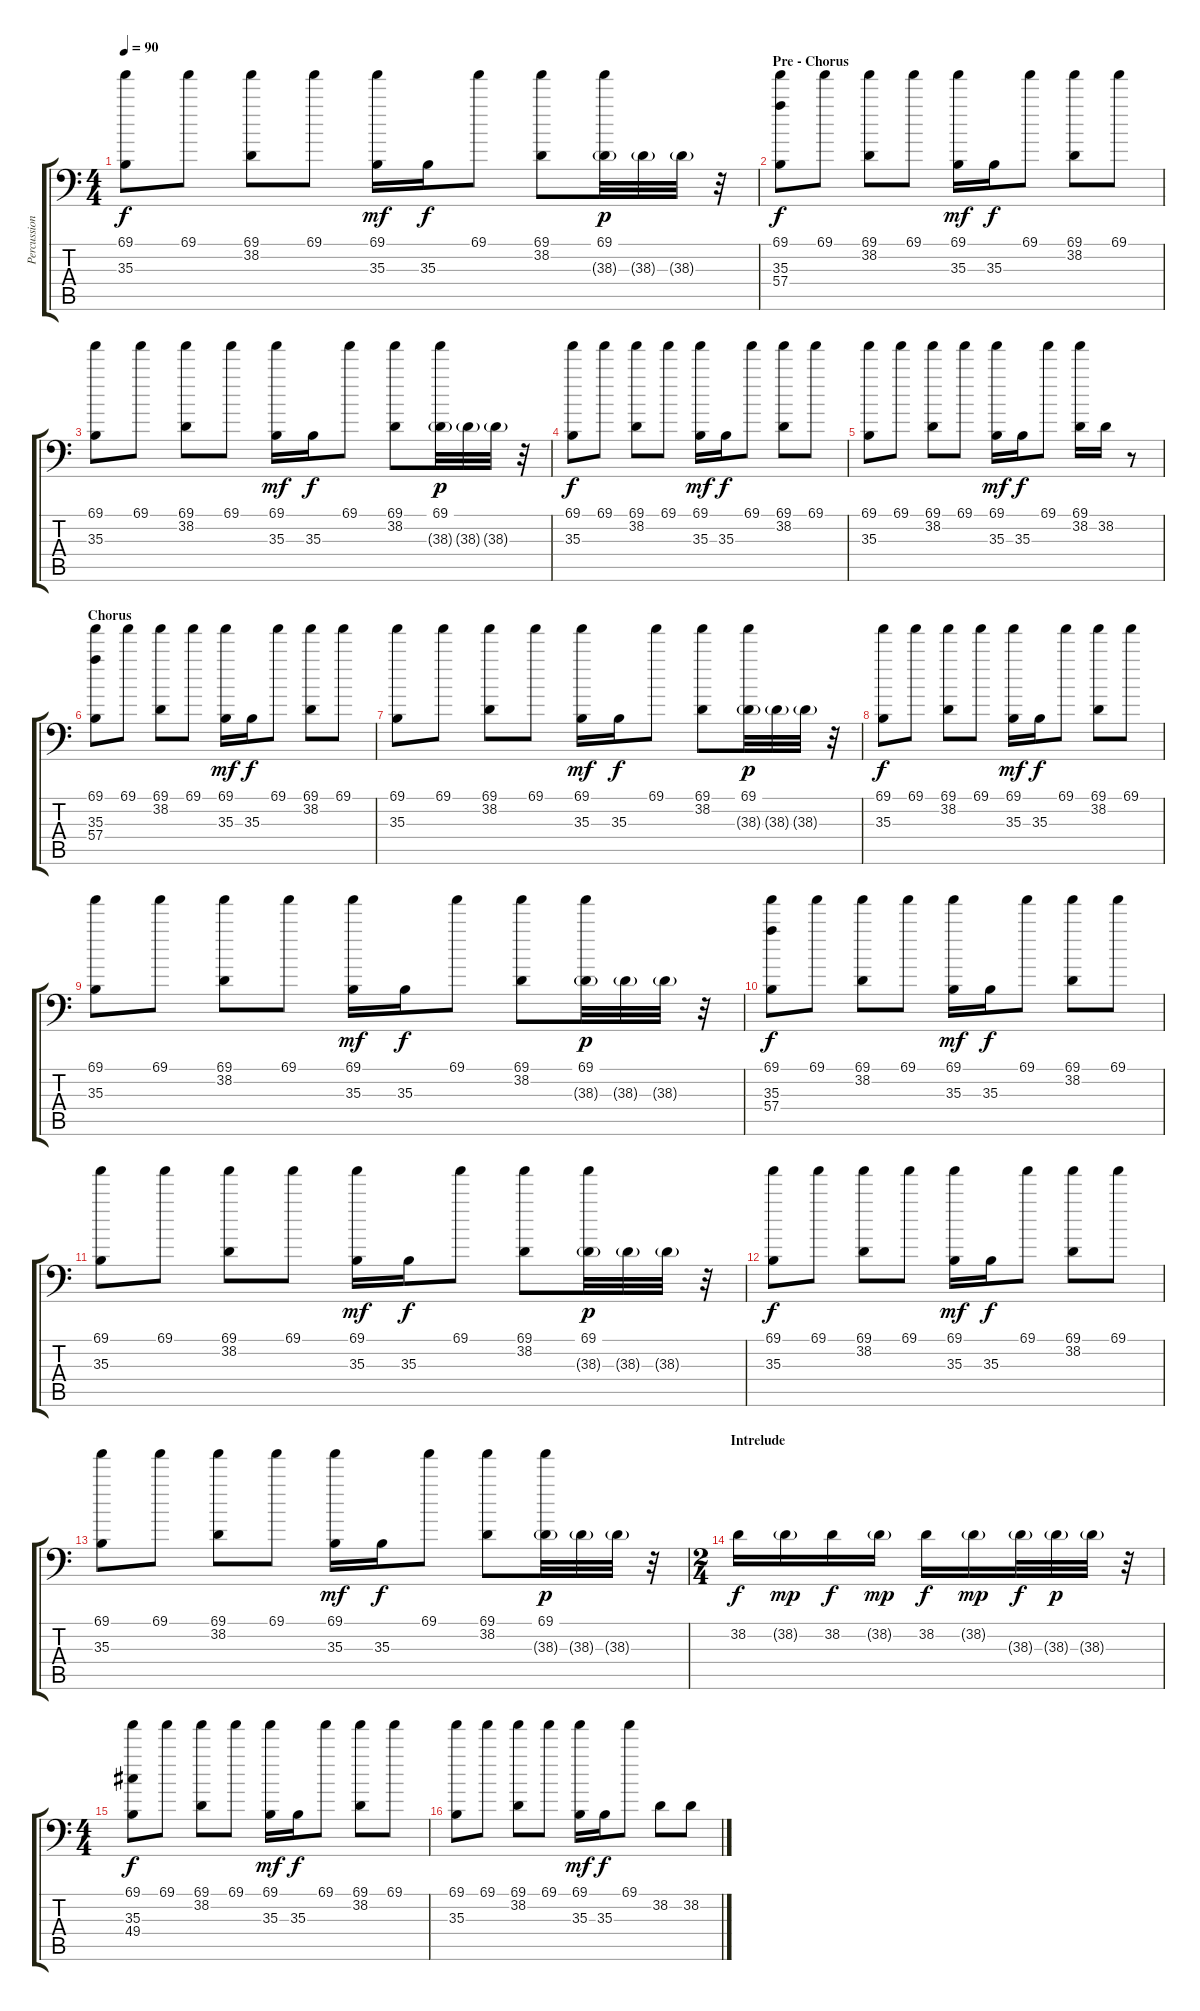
\track ("Percussion" "Percussion") {instrument acousticgrandpiano}
\staff {score tabs}
\tuning (C-1 C-1 C-1 C-1 C-1 C-1) {hide}
\ts (4 4)
\tempo 90
\clef f4
\ks c
(69.1 35.3).8{dy f} 69.1.8 (69.1 38.2).8 69.1.8 (69.1 35.3).16{dy mf} 35.3.16{dy f} 69.1.8 (69.1 38.2).8 (69.1 38.3{g}).32{dy p} 38.3{g}.32 38.3{g}.32 r.32 |
\section ("" "Pre - Chorus")
(69.1 35.3 57.4).8{dy f} 69.1.8 (69.1 38.2).8 69.1.8 (69.1 35.3).16{dy mf} 35.3.16{dy f} 69.1.8 (69.1 38.2).8 69.1.8 |
(69.1 35.3).8 69.1.8 (69.1 38.2).8 69.1.8 (69.1 35.3).16{dy mf} 35.3.16{dy f} 69.1.8 (69.1 38.2).8 (69.1 38.3{g}).32{dy p} 38.3{g}.32 38.3{g}.32 r.32 |
(69.1 35.3).8{dy f} 69.1.8 (69.1 38.2).8 69.1.8 (69.1 35.3).16{dy mf} 35.3.16{dy f} 69.1.8 (69.1 38.2).8 69.1.8 |
(69.1 35.3).8 69.1.8 (69.1 38.2).8 69.1.8 (69.1 35.3).16{dy mf} 35.3.16{dy f} 69.1.8 (69.1 38.2).16 38.2.16 r.8 |
\section ("" "Chorus")
(69.1 35.3 57.4).8 69.1.8 (69.1 38.2).8 69.1.8 (69.1 35.3).16{dy mf} 35.3.16{dy f} 69.1.8 (69.1 38.2).8 69.1.8 |
(69.1 35.3).8 69.1.8 (69.1 38.2).8 69.1.8 (69.1 35.3).16{dy mf} 35.3.16{dy f} 69.1.8 (69.1 38.2).8 (69.1 38.3{g}).32{dy p} 38.3{g}.32 38.3{g}.32 r.32 |
(69.1 35.3).8{dy f} 69.1.8 (69.1 38.2).8 69.1.8 (69.1 35.3).16{dy mf} 35.3.16{dy f} 69.1.8 (69.1 38.2).8 69.1.8 |
(69.1 35.3).8 69.1.8 (69.1 38.2).8 69.1.8 (69.1 35.3).16{dy mf} 35.3.16{dy f} 69.1.8 (69.1 38.2).8 (69.1 38.3{g}).32{dy p} 38.3{g}.32 38.3{g}.32 r.32 |
(69.1 35.3 57.4).8{dy f} 69.1.8 (69.1 38.2).8 69.1.8 (69.1 35.3).16{dy mf} 35.3.16{dy f} 69.1.8 (69.1 38.2).8 69.1.8 |
(69.1 35.3).8 69.1.8 (69.1 38.2).8 69.1.8 (69.1 35.3).16{dy mf} 35.3.16{dy f} 69.1.8 (69.1 38.2).8 (69.1 38.3{g}).32{dy p} 38.3{g}.32 38.3{g}.32 r.32 |
(69.1 35.3).8{dy f} 69.1.8 (69.1 38.2).8 69.1.8 (69.1 35.3).16{dy mf} 35.3.16{dy f} 69.1.8 (69.1 38.2).8 69.1.8 |
(69.1 35.3).8 69.1.8 (69.1 38.2).8 69.1.8 (69.1 35.3).16{dy mf} 35.3.16{dy f} 69.1.8 (69.1 38.2).8 (69.1 38.3{g}).32{dy p} 38.3{g}.32 38.3{g}.32 r.32 |
\ts (2 4)
\section ("" "Intrelude")
38.2.16{dy f} 38.2{g}.16{dy mp} 38.2.16{dy f} 38.2{g}.16{dy mp} 38.2.16{dy f} 38.2{g}.16{dy mp} 38.3{g}.32{dy f} 38.3{g}.32{dy p} 38.3{g}.32 r.32 |
\ts (4 4)
(69.1 35.3 49.4).8{dy f} 69.1.8 (69.1 38.2).8 69.1.8 (69.1 35.3).16{dy mf} 35.3.16{dy f} 69.1.8 (69.1 38.2).8 69.1.8 |
(69.1 35.3).8 69.1.8 (69.1 38.2).8 69.1.8 (69.1 35.3).16{dy mf} 35.3.16{dy f} 69.1.8 38.2.8 38.2.8
